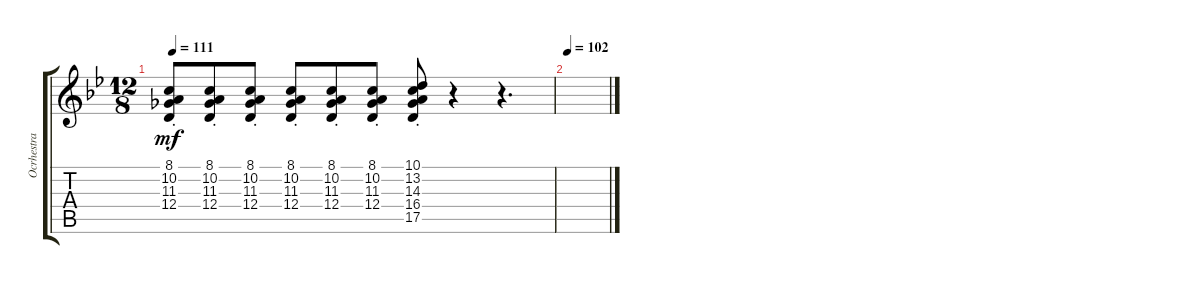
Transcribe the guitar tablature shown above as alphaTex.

\track ("Ocrhestra" "Ocrhestra") {instrument brasssection}
\staff {score tabs}
\tuning (E4 B3 G3 D3 A2 Db2) {hide}
\ts (12 8)
\tempo 111
\clef g2
\ks gminor
(8.1{st} 10.2{st} 11.3{st} 12.4{st}).8{dy mf} (8.1{st} 10.2{st} 11.3{st} 12.4{st}).8 (8.1{st} 10.2{st} 11.3{st} 12.4{st}).8 (8.1{st} 10.2{st} 11.3{st} 12.4{st}).8 (8.1{st} 10.2{st} 11.3{st} 12.4{st}).8 (8.1{st} 10.2{st} 11.3{st} 12.4{st}).8 (10.1{st} 13.2{st} 14.3{st} 16.4{st} 17.5{st}).8 r.4 r.4{d} |
\tempo 102
